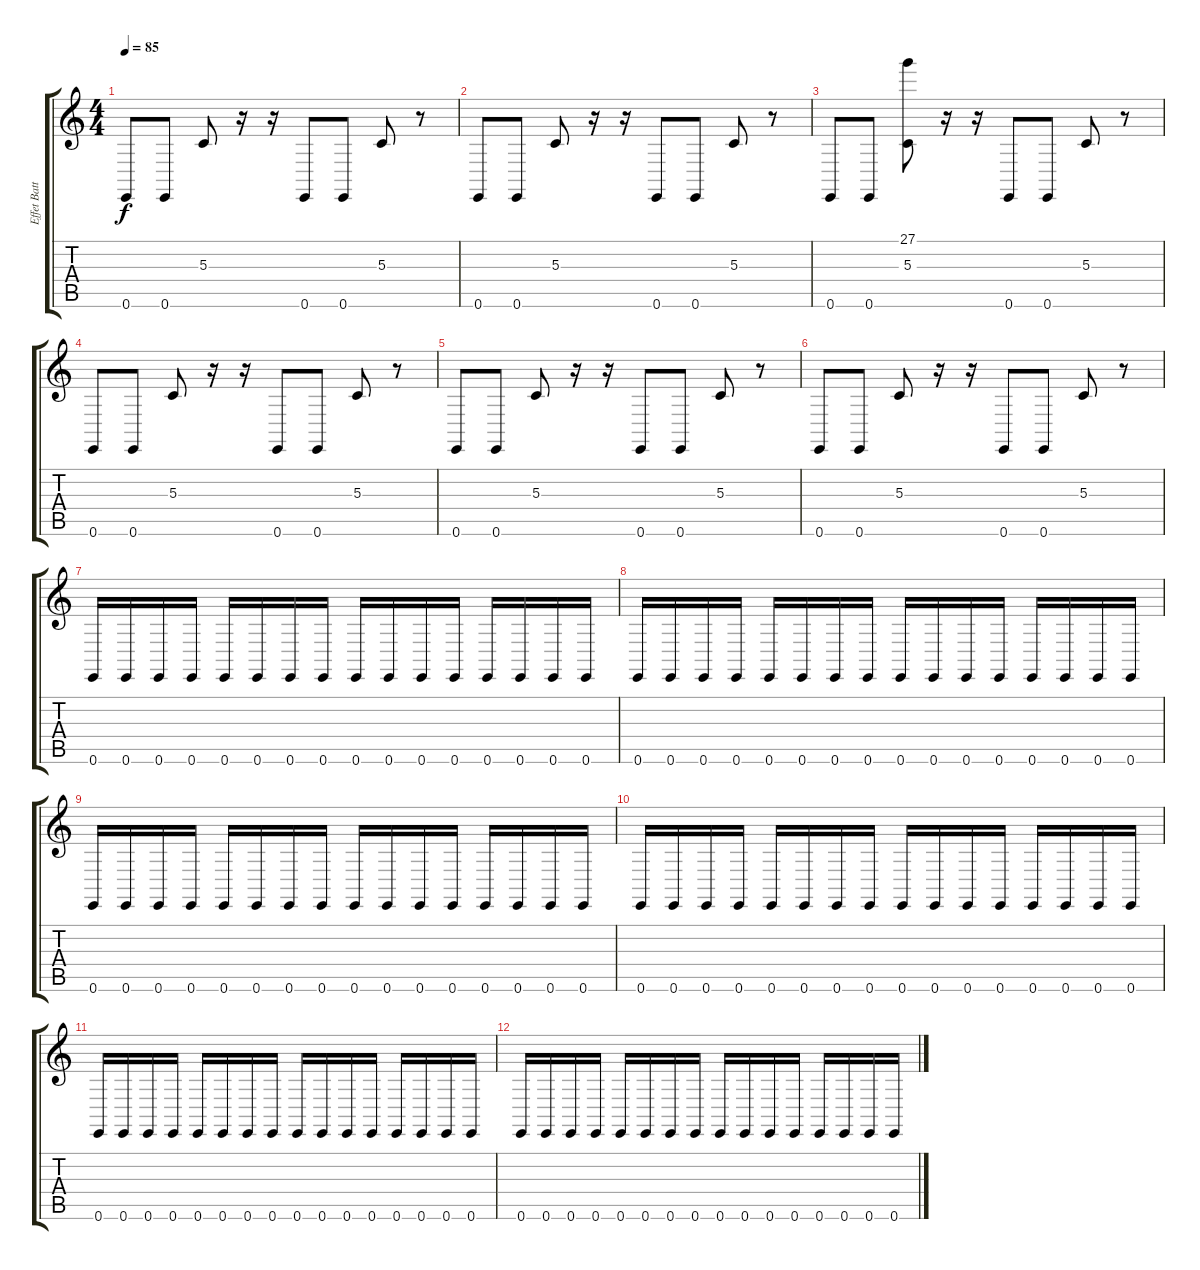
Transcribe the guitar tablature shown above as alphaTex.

\track ("Effet Batt." "Effet Batt") {instrument synthdrum}
\staff {score tabs}
\tuning (E4 B3 G3 D3 A2 E2) {hide}
\ts (4 4)
\tempo 85
\clef g2
\ks c
0.6.8{dy f} 0.6.8 5.3.8 r.16 r.16 0.6.8 0.6.8 5.3.8 r.8 |
0.6.8 0.6.8 5.3.8 r.16 r.16 0.6.8 0.6.8 5.3.8 r.8 |
0.6.8 0.6.8 (27.1 5.3).8 r.16 r.16 0.6.8 0.6.8 5.3.8 r.8 |
0.6.8 0.6.8 5.3.8 r.16 r.16 0.6.8 0.6.8 5.3.8 r.8 |
0.6.8 0.6.8 5.3.8 r.16 r.16 0.6.8 0.6.8 5.3.8 r.8 |
0.6.8 0.6.8 5.3.8 r.16 r.16 0.6.8 0.6.8 5.3.8 r.8 |
0.6.16{volume 12} 0.6.16 0.6.16 0.6.16 0.6.16 0.6.16 0.6.16 0.6.16 0.6.16 0.6.16 0.6.16 0.6.16 0.6.16 0.6.16 0.6.16 0.6.16 |
0.6.16{volume 12} 0.6.16 0.6.16 0.6.16 0.6.16 0.6.16 0.6.16 0.6.16 0.6.16 0.6.16 0.6.16 0.6.16 0.6.16 0.6.16 0.6.16 0.6.16 |
0.6.16{volume 12} 0.6.16 0.6.16 0.6.16 0.6.16 0.6.16 0.6.16 0.6.16 0.6.16 0.6.16 0.6.16 0.6.16 0.6.16 0.6.16 0.6.16 0.6.16 |
0.6.16{volume 12} 0.6.16 0.6.16 0.6.16 0.6.16 0.6.16 0.6.16 0.6.16 0.6.16 0.6.16 0.6.16 0.6.16 0.6.16 0.6.16 0.6.16 0.6.16 |
0.6.16{volume 12} 0.6.16 0.6.16 0.6.16 0.6.16 0.6.16 0.6.16 0.6.16 0.6.16 0.6.16 0.6.16 0.6.16 0.6.16 0.6.16 0.6.16 0.6.16 |
0.6.16{volume 12} 0.6.16 0.6.16 0.6.16 0.6.16 0.6.16 0.6.16 0.6.16 0.6.16 0.6.16 0.6.16 0.6.16 0.6.16 0.6.16 0.6.16 0.6.16
